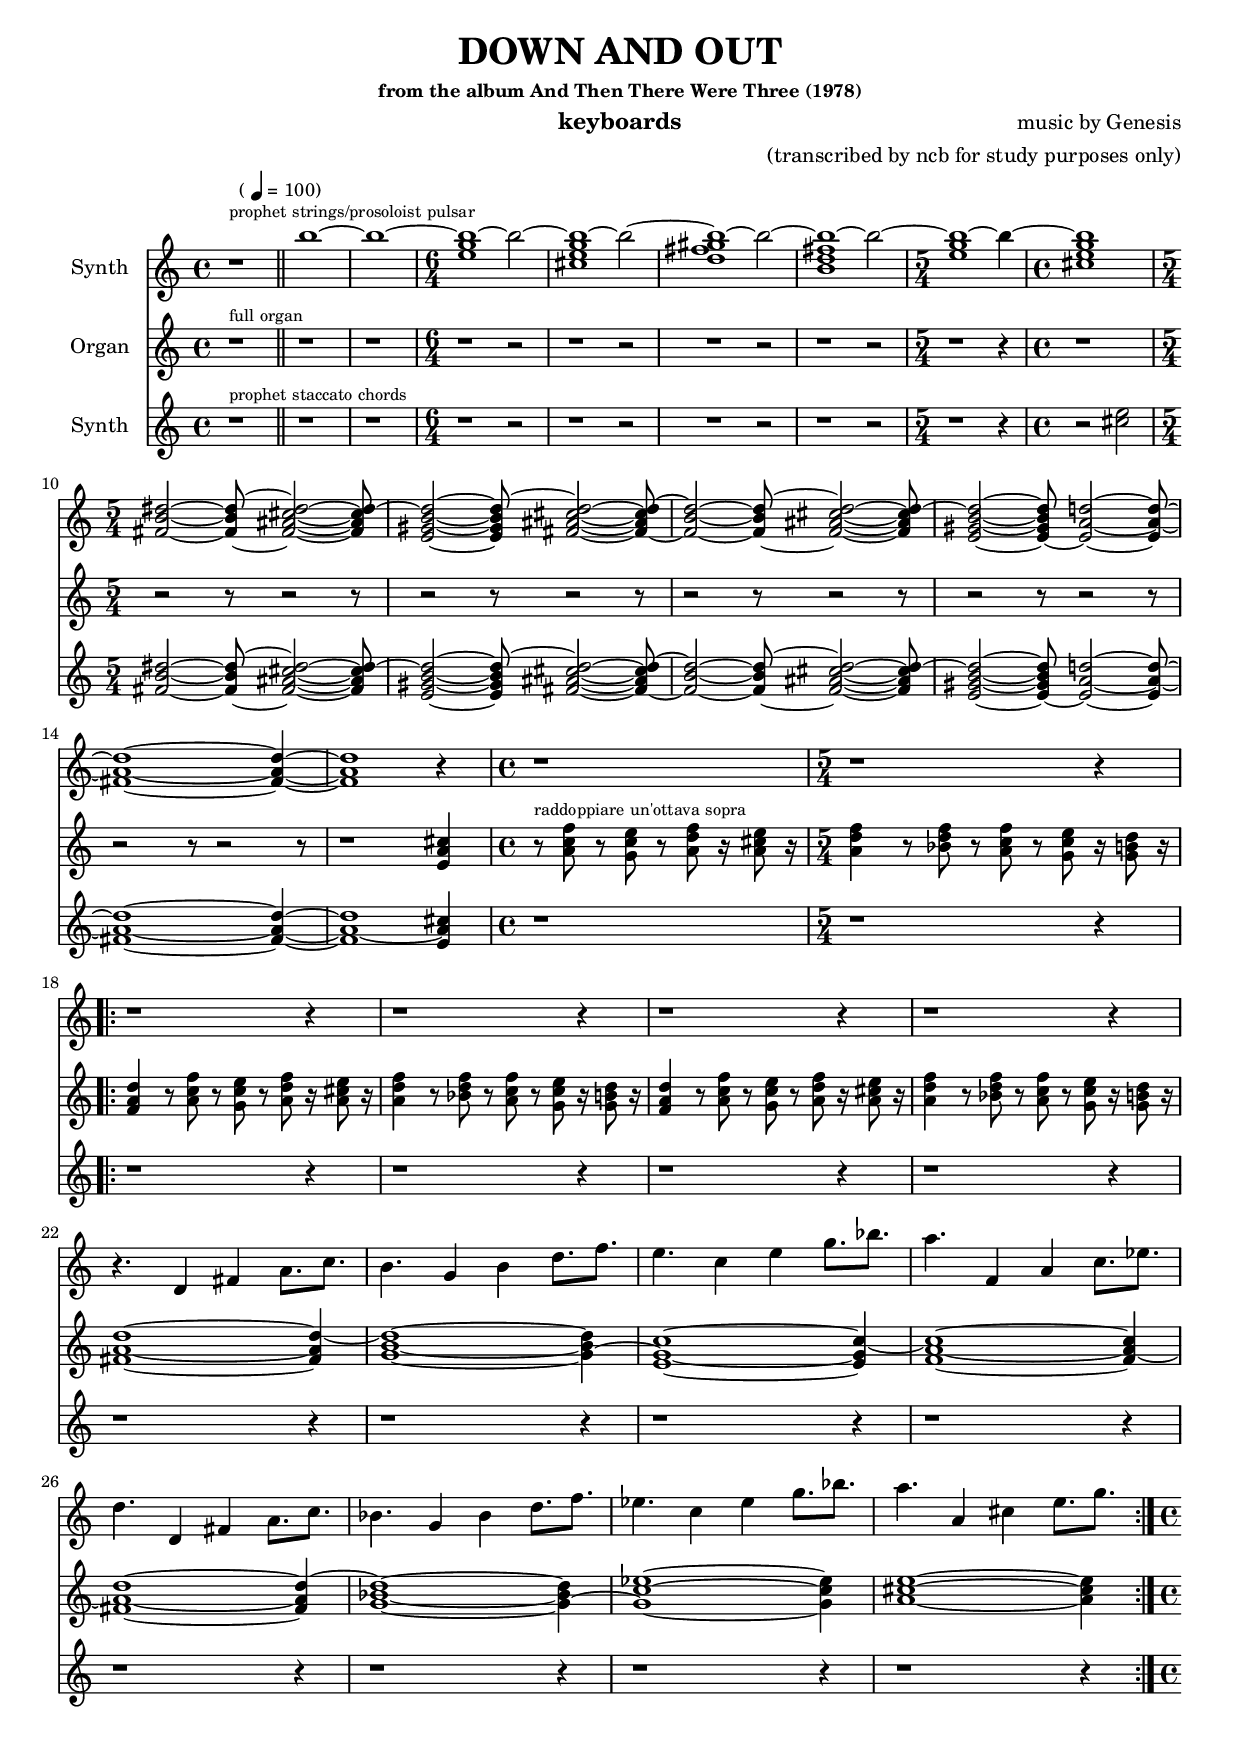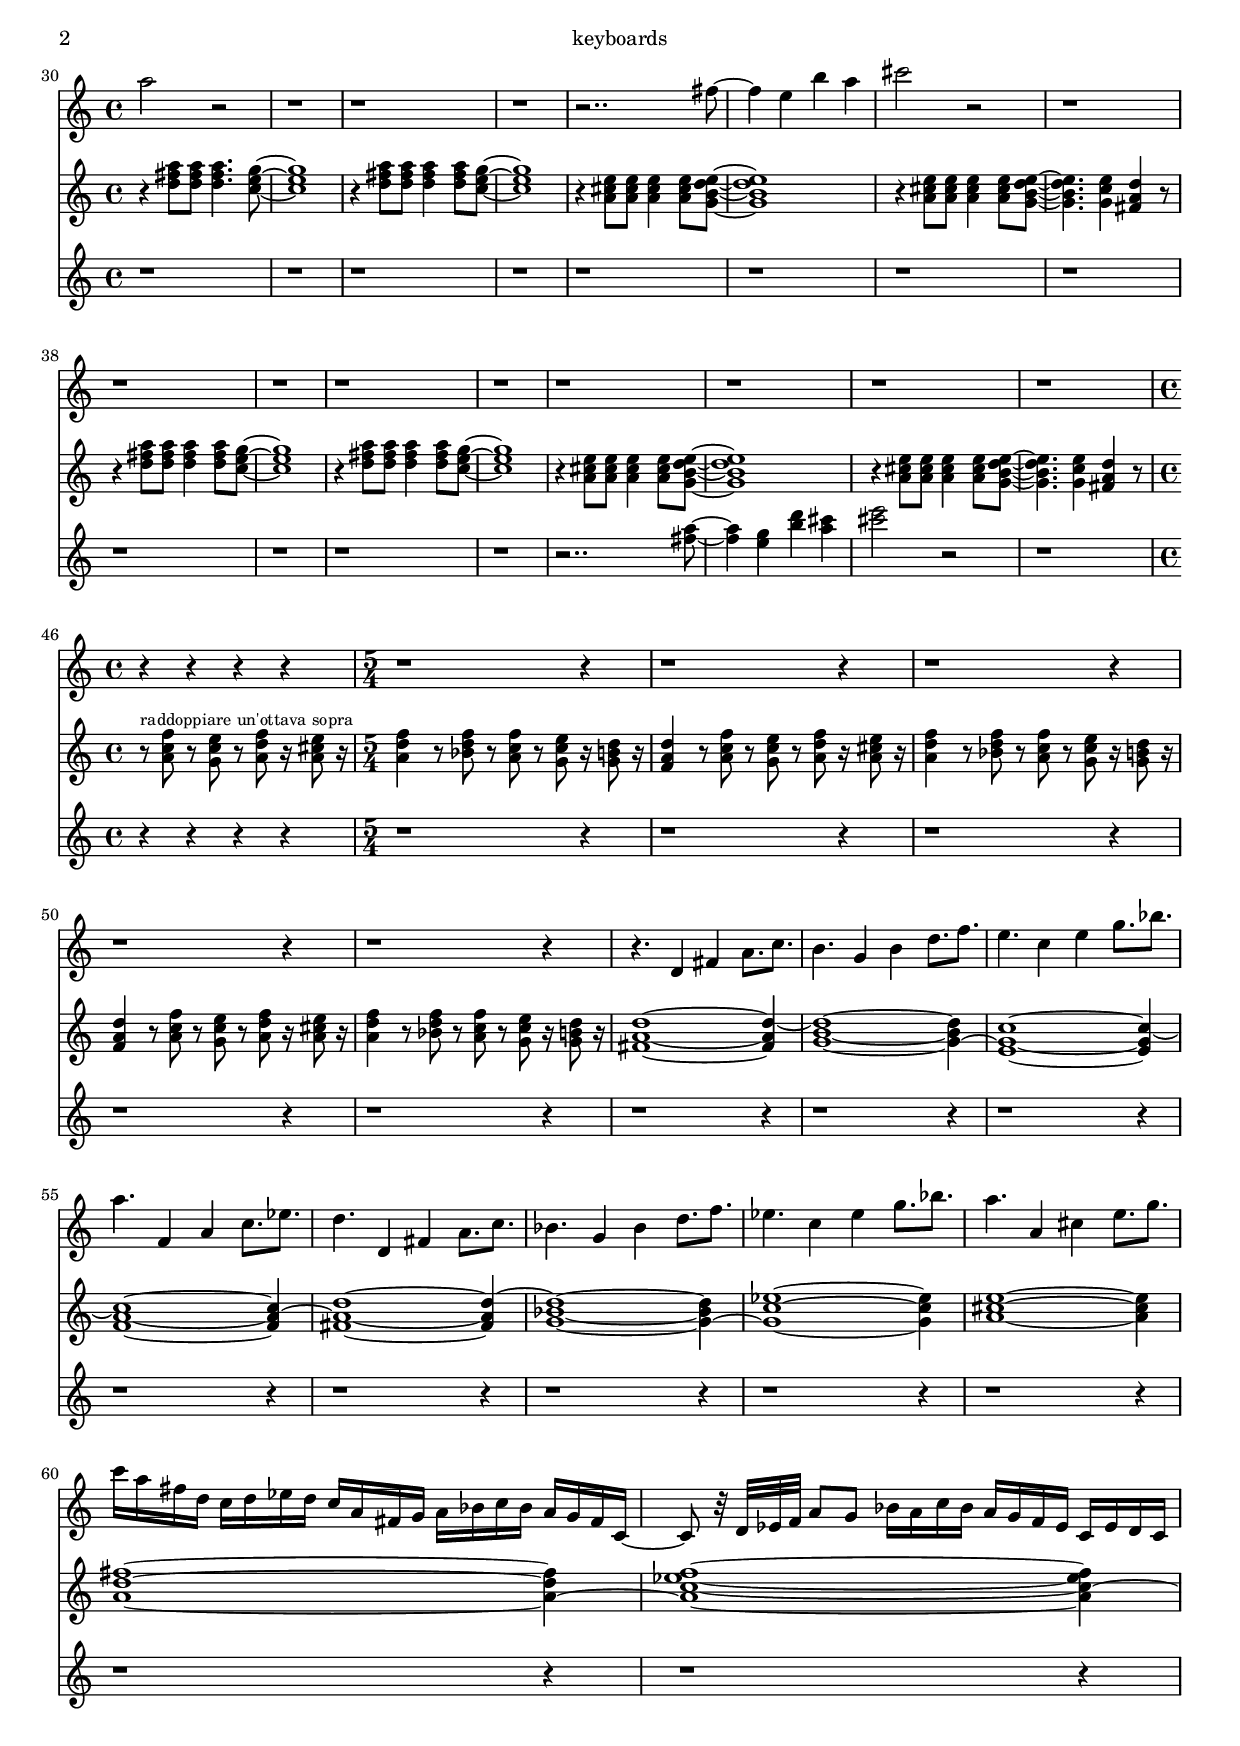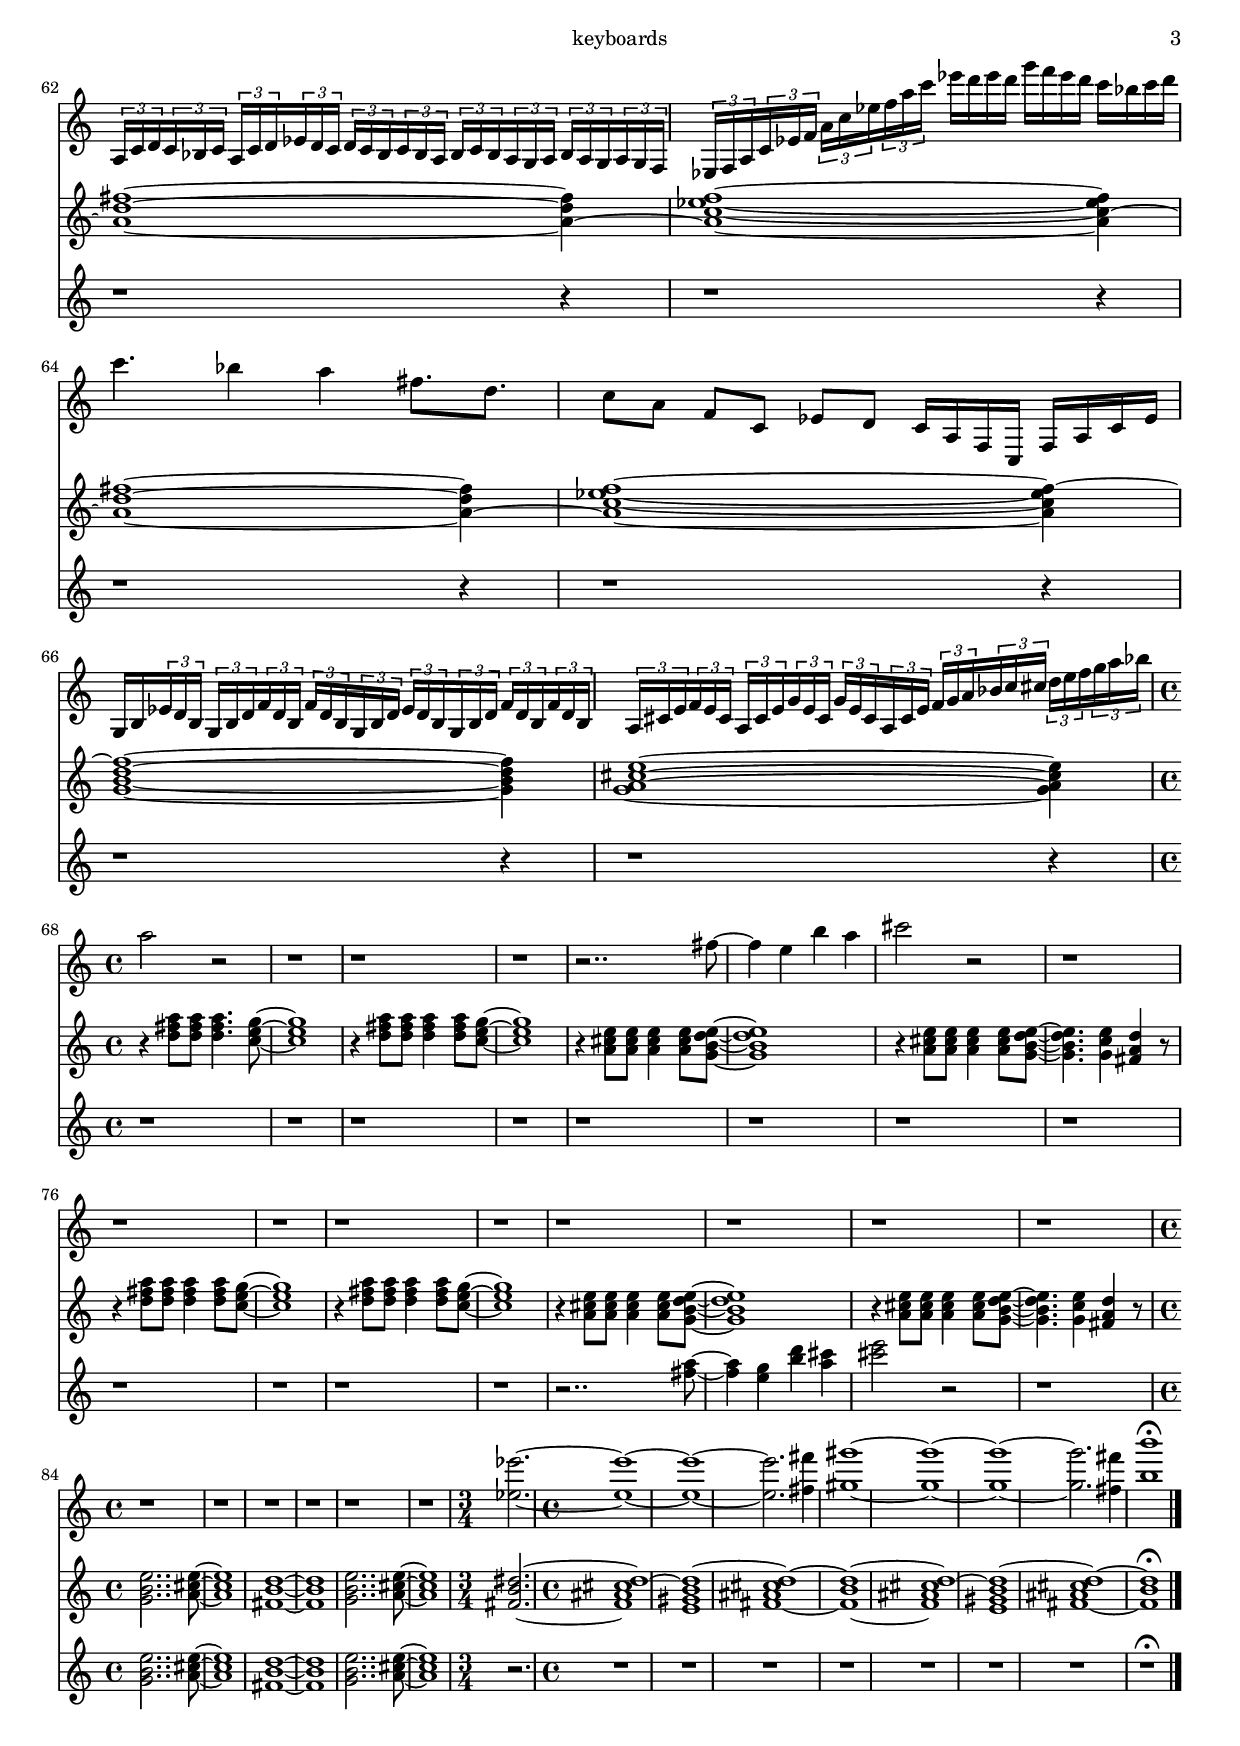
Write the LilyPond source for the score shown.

\version "2.12.3"
#(ly:set-option 'delete-intermediate-files #t)


% -----------------------------------------------------------------------------------------------------------------------
% -----------------------------------------------------------------------------------------------------------------------
%                                                      INTRO
% -----------------------------------------------------------------------------------------------------------------------
% -----------------------------------------------------------------------------------------------------------------------
synthStringIntro = \relative c''' {
               <b>1~
               <b>1~

  \time 6/4    <e, g b>1~          <b'>2~
               <cis, e g b>1~      <b'>2~
               <d, fis gis b>1~    <b'>2~
               <b, d fis b>1~      <b'>2~

  \time 5/4    <e, g b>1~          <b'>4~
  \time 4/4    <cis, e g b>1

  \break

  \time 5/4
  <fis, b dis>2~   <fis b dis>8~       <fis ais cis dis>2~  <fis ais cis dis>8~
  <e gis b dis>2~  <e gis b dis>8~     <fis ais cis dis>2~  <fis ais cis dis>8~

  <fis b dis>2~    <fis b dis>8~       <fis ais cis dis>2~  <fis ais cis dis>8~
  <e gis b dis>2~  <e gis b dis>8~     <e a d>2~            <e a d>8~
 
  <fis a d>1~       <fis a d>4~
  <fis a d>1		r4
}

synthArcIntro = \relative c''' {
               r1
               r1

  \time 6/4    r1                  r2
               r1                  r2
               r1                  r2
               r1                  r2

  \time 5/4    r1                  r4
  \time 4/4    r2 <cis, e>2

  \break

  \time 5/4
  <fis, b dis>2~   <fis b dis>8~       <fis ais cis dis>2~  <fis ais cis dis>8~
  <e gis b dis>2~  <e gis b dis>8~     <fis ais cis dis>2~  <fis ais cis dis>8~

  <fis b dis>2~    <fis b dis>8~       <fis ais cis dis>2~  <fis ais cis dis>8~
  <e gis b dis>2~  <e gis b dis>8~     <e a d>2~            <e a d>8~
 
  <fis a d>1~       <fis a d>4~
  <fis a d>1~		<e a cis>4
}

organIntro = \relative c' {
               r1
               r1

  \time 6/4    r1                  r2
               r1                  r2
               r1                  r2
               r1                  r2

  \time 5/4    r1                  r4
  \time 4/4    r1

  \break

  \time 5/4
  r2 r8 r2 r8
  r2 r8 r2 r8

  r2 r8 r2 r8
  r2 r8 r2 r8
 
  r2 r8 r2 r8
  r1 <e a cis>4
}

guitarIntro = \relative c' {
               r1
               r1

  \time 6/4    r1                  r2
               r1                  r2
               r1                  r2
               r1                  r2

  \time 5/4    r1                  r4
  \time 4/4    r1

  \break

  \time 5/4
  b16 b16 fis'16 fis16 		b,16 b16 b'16 b16		b,16 b16 fis'16 b,16		b16 b'8. 			b,8 r8
  b16 b16 fis'16 fis16 		b,16 b16 b'16 b16		b,16 b16 fis'16 b,16		b16 b'8. 			b,8 r8

  b16 b16 fis'16 fis16 		b,16 b16 b'16 b16		b,16 b16 fis'16 b,16		b16 b'8. 			b,8 r8
  b16 b16 fis'16 fis16 		b,16 b16 b'16 b16		b,16 b16 fis'16 b,16		b16 b'8. 			a,8 r8
 
  d16 d16 a'16 a16 			d,16 d16 d'16 d16		d,16 d16 a'16 d,16			d16 d'8. 			d,8 r8
  d16 d16 a'16 a16 			d,16 d16 d'16 d16		d,16 d16 a'16 d,16			d16 d'8. 			d,8 r8
}
% -----------------------------------------------------------------------------------------------------------------------
% -----------------------------------------------------------------------------------------------------------------------
%                                                      BRIDGE INTRO-TEMA
% -----------------------------------------------------------------------------------------------------------------------
% -----------------------------------------------------------------------------------------------------------------------
synthStringBridgeIntroTema = \relative c' {
  \time 4/4 r1
  \time 5/4 r1 r4
}

synthArcBridgeIntroTema = \relative c' {
  \time 4/4 r1
  \time 5/4 r1 r4
}

organBridgeIntroTema = \relative c'' {
  \time 4/4 r8 ^\markup { \tiny {raddoppiare un'ottava sopra} } <a c f>8 r8 <g c e>8 r8 <a d f>8 r16 <a cis e>8 r16
  \time 5/4 <a d f>4 r8 <bes d f>8 r8 <a c f>8 r8 <g c e>8 r16 <g b d>8 r16
}

guitarBridgeIntroTema = \relative c' {
  \time 4/4 d16 d16 a'16 a16 			d,16 d16 d'16 d16		d,16 d16 a'16 d,16			d16 d'8.
  \time 5/4 d,8 r8			d16 d16 a'16 a16 			d,16 d16 d'16 d16		d,16 d16 a'16 d,16			d16 d'8.
}
% -----------------------------------------------------------------------------------------------------------------------
% -----------------------------------------------------------------------------------------------------------------------
%                                                      TEMA A
% -----------------------------------------------------------------------------------------------------------------------
% -----------------------------------------------------------------------------------------------------------------------
synthTemaA = \relative c' {
  r1 r4
  r1 r4

  r1 r4
  r1 r4
}

organTemaA = \relative c' {
  <f a d>4 r8 <a c f>8 r8 <g c e>8 r8 <a d f>8 r16 <a cis e>8 r16
  <a d f>4 r8 <bes d f>8 r8 <a c f>8 r8 <g c e>8 r16 <g b d>8 r16
  
  <f a d>4 r8 <a c f>8 r8 <g c e>8 r8 <a d f>8 r16 <a cis e>8 r16
  <a d f>4 r8 <bes d f>8 r8 <a c f>8 r8 <g c e>8 r16 <g b d>8 r16
}

synthTemaAbis = \relative c' {
  \time 4/4
  r4 r4 r4 r4
  \time 5/4
  r1 r4

  r1 r4
  r1 r4

  r1 r4
  r1 r4
}

organTemaAbis = \relative c'' {
  \time 4/4
  r8 ^\markup { \tiny {raddoppiare un'ottava sopra} } <a c f>8 r8 <g c e>8 r8 <a d f>8 r16 <a cis e>8 r16
  \time 5/4
  <a d f>4 r8 <bes d f>8 r8 <a c f>8 r8 <g c e>8 r16 <g b d>8 r16
  
  <f a d>4 r8 <a c f>8 r8 <g c e>8 r8 <a d f>8 r16 <a cis e>8 r16
  <a d f>4 r8 <bes d f>8 r8 <a c f>8 r8 <g c e>8 r16 <g b d>8 r16

  <f a d>4 r8 <a c f>8 r8 <g c e>8 r8 <a d f>8 r16 <a cis e>8 r16
  <a d f>4 r8 <bes d f>8 r8 <a c f>8 r8 <g c e>8 r16 <g b d>8 r16
}

guitarTemaA = \relative c'' {
  d,8 r8			d16 d16 a'16 a16 			d,16 d16 d'16 d16		d,16 d16 a'16 d,16			d16 d'8.
  d,8 r8			d16 d16 a'16 a16 			d,16 d16 d'16 d16		d,16 d16 a'16 d,16			d16 d'8.

  d,8 r8			d16 d16 a'16 a16 			d,16 d16 d'16 d16		d,16 d16 a'16 d,16			d16 d'8.
  d,8 r8			d16 d16 a'16 a16 			d,16 d16 d'16 d16		d,16 d16 a'16 d,16			d16 d'8.
}
% -----------------------------------------------------------------------------------------------------------------------
% -----------------------------------------------------------------------------------------------------------------------
%                                                      TEMA B
% -----------------------------------------------------------------------------------------------------------------------
% -----------------------------------------------------------------------------------------------------------------------
synthTemaB = \relative c' {
  r1 r4
  r1 r4
  r1 r4
  r1 r4
  r1 r4
  r1 r4
  r1 r4
  r1 r4
}

synthSoloistTemaB = \relative c' {
  r4.   d4   fis4  a8.  c8.
  b4.   g4   b4    d8.  f8.
  e4.   c4   e4    g8.  bes8.
  a4.   f,4  a4    c8.  ees8.
  d4.   d,4  fis4  a8.  c8.
  bes4. g4   bes4  d8.  f8.
  ees4. c4   ees4  g8.  bes8.
  a4.   a,4  cis4  e8.  g8.
}

organTemaB = \relative c' {
  <fis a d>1~       <fis a d>4~
  <g b d>1~         <g b d>4~
  <e g c>1~         <e g c>4~
  <f a c>1~         <f a c>4~
  <fis a d>1~       <fis a d>4~
  <g bes d>1~       <g bes d>4~
  <g c ees>1~       <g c ees>4
  <a cis e>1~       <a cis e>4
}

guitarTemaB = \relative c' {
  d8 r8 d r d r d r d16 d16 r8
  d8 r8 d r d r d r d16 d16 r8
  d8 r8 d r d r d r d16 d16 r8
  d8 r8 d r d r d r d16 d16 r8
  d8 r8 d r d r d r d16 d16 r8
  d8 r8 d r d r d r d16 d16 r8
  d8 r8 d r d r d r d16 d16 r8
  d8 r8 d r d r d r d16 d16 r8
}
% -----------------------------------------------------------------------------------------------------------------------
% -----------------------------------------------------------------------------------------------------------------------
%                                                      TEMA C
% -----------------------------------------------------------------------------------------------------------------------
% -----------------------------------------------------------------------------------------------------------------------
synthTemaC = \relative c'' {
  \time 4/4
  a'2 r2   r1  r1  r1
  r2.. fis8~
  fis4 e4 b'4 a4
  cis2 r2
  r1

  r1  r1  r1  r1
  r1  r1  r1  r1
}
synthArcTemaC = \relative c'' {
  \time 4/4
  r1  r1  r1  r1
  r1  r1  r1  r1

  r1  r1  r1  r1
  r2.. <fis a>8~
  <fis a>4 <e g>4 <b' d>4 <a cis>4
  <cis e>2 r2
  r1
}

organTemaC = \relative c'' {
  \time 4/4
  r4           <d fis a>8 <d fis a>8      <d fis a>4.  <c e g>8~
  <c e g>1
  r4           <d fis a>8 <d fis a>8      <d fis a>4 <d fis a>8  <c e g>8~
  <c e g>1
  r4           <a cis e>8 <a cis e>8      <a cis e>4 <a cis e>8  <g b d e>8~
  <g b d e>1
  r4           <a cis e>8 <a cis e>8      <a cis e>4 <a cis e>8  <g b d e>8~
  <g b d e>4.                             <g c e>4   <fis a d>4  r8


  r4           <d' fis a>8 <d fis a>8      <d fis a>4 <d fis a>8 <c e g>8~
  <c e g>1
  r4           <d fis a>8 <d fis a>8      <d fis a>4 <d fis a>8  <c e g>8~
  <c e g>1
  r4           <a cis e>8 <a cis e>8      <a cis e>4 <a cis e>8  <g b d e>8~
  <g b d e>1
  r4           <a cis e>8 <a cis e>8      <a cis e>4 <a cis e>8  <g b d e>8~
  <g b d e>4.                             <g c e>4   <fis a d>4  r8
}
% -----------------------------------------------------------------------------------------------------------------------
% -----------------------------------------------------------------------------------------------------------------------
%                                                      SOLO
% -----------------------------------------------------------------------------------------------------------------------
% -----------------------------------------------------------------------------------------------------------------------
synthSolo = \relative c' {
  r1 r4
  r1 r4

  r1 r4
  r1 r4

  r1 r4
  r1 r4

  r1 r4
  r1 r4
}

synthSoloistSolo = \relative c''' {
  c16 a fis d			c d ees d			c a fis  g			a bes c bes			a g fis c~
  c8    r32 d ees f     a8  g8				bes16 a c bes		a g f ees			c ees d c

  \tuplet 3/2 {a16 c d} \tuplet 3/2 {c bes c} \tuplet 3/2 {a c d}  \tuplet 3/2 {ees d c} \tuplet 3/2 {d c bes}
      \tuplet 3/2 {c bes a}  \tuplet 3/2 {bes c bes}  \tuplet 3/2 {a g a}  \tuplet 3/2 {bes a g} \tuplet 3/2 {a g f}

  \tuplet 3/2 {ees16 f a} \tuplet 3/2 {c ees f} \tuplet 3/2 {a c ees } \tuplet 3/2 {f a c}  ees16 d ees d	g f ees d	c bes c d

  c4. 					bes4 			a4 				  fis8. 			d8.
  c8 a 					f c 				ees d				c16 a f c			f a c ees

  g, b \tuplet 3/2 {ees16 d b}       \tuplet 3/2 {g b d}  \tuplet 3/2 {f d b}  \tuplet 3/2 {f' d b} 
      \tuplet 3/2 {g b d}  \tuplet 3/2 {ees d b}  \tuplet 3/2 {g b d}  \tuplet 3/2 {f d b}  \tuplet 3/2 {f' d b}

  \tuplet 3/2 {a cis e} \tuplet 3/2 {f e  cis} \tuplet 3/2 {a cis e} \tuplet 3/2 {g e cis} \tuplet 3/2 {g' e cis}
      \tuplet 3/2 {a cis e}  \tuplet 3/2 {f g a}   \tuplet 3/2 {bes c cis} \tuplet 3/2 {d e f} \tuplet 3/2 {g a bes}
}

organSolo = \relative c'' {
  <a d fis>1~       <a d fis>4~
  <a c ees f>1~     <a c ees f>4~

  <a d fis>1~       <a d fis>4~
  <a c ees f>1~     <a c ees f>4~

  <a d fis>1~       <a d fis>4~
  <a c ees f>1~     <a c ees f>4~

  <g b d f>1~       <g b d f>4
  <g a cis e>1~     <g a cis e>4
}
% -----------------------------------------------------------------------------------------------------------------------
% -----------------------------------------------------------------------------------------------------------------------
%                                                      CODA
% -----------------------------------------------------------------------------------------------------------------------
% -----------------------------------------------------------------------------------------------------------------------
synthCoda = \relative c' {
  \time 4/4
  r1
  r1
  r1
  r1

  r1
  r1
}

synthArcCoda = \relative c' {
  \time 4/4
  <g' b e>2..    <a cis e>8~
  <a cis e>1
  <fis b d>1~
  <fis b d>1

  <g b e>2..    <a cis e>8~
  <a cis e>1
}

organCoda = \relative c' {
  \time 4/4
  <g' b e>2..    <a cis e>8~
  <a cis e>1
  <fis b d>1~
  <fis b d>1

  <g b e>2..    <a cis e>8~
  <a cis e>1
}
% -----------------------------------------------------------------------------------------------------------------------
% -----------------------------------------------------------------------------------------------------------------------
%                                                      FINALE
% -----------------------------------------------------------------------------------------------------------------------
% -----------------------------------------------------------------------------------------------------------------------
synthFinale = \relative c' {
  \time 3/4
  <ees' ees'>2.~
  \time 4/4
  <ees ees'>1~
  <ees ees'>1~
  <ees ees'>2.   <fis fis'>4

  <gis gis'>1~
  <gis gis'>1~
  <gis gis'>1~
  <gis gis'>2.   <fis fis'>4

  <b b'>1 \fermata
}

synthArcFinale = \relative c' {
  \time 3/4
  r2.
  \time 4/4
  r1 r1 r1 
  r1 r1 r1 r1
  r1 \fermata
}

organFinale = \relative c' {
  \time 3/4
  <fis b dis>2.~
  \time 4/4
  <fis ais cis dis>1~
  <e gis b dis>1~
  <fis ais cis dis>1~

  <fis b dis>1~
  <fis ais cis dis>1~
  <e gis b dis>1~
  <fis ais cis dis>1~

  <fis b dis>1 \fermata
}
% -----------------------------------------------------------------------------------------------------------------------
% -----------------------------------------------------------------------------------------------------------------------
%                                                      BUILD ALL
% -----------------------------------------------------------------------------------------------------------------------
% -----------------------------------------------------------------------------------------------------------------------

guitarPart = {
    \clef violin

    % INTRO
    \time 4/4 r1 ^\markup { \tiny {prophet strings/prosoloist pulsar} }
    \bar "||"
    \guitarIntro

    % BRIDGE INTRO-TEMA
	\guitarBridgeIntroTema
	\break

    % TEMA A + B
	\repeat volta 2 {
	    \guitarTemaA
	    \break
	    \guitarTemaB
	}
	\break

    % TEMA C
%	\synthTemaC
	\break

	% TEMA A + B
%	\synthTemaAbis
%	\synthSoloistTemaB
	\break

    % SOLO
%	\synthSoloistSolo
	\break

    % TEMA C
%	\synthTemaC
	\break

	% CODA
%	\synthCoda

    % FINALE
%	\synthFinale


    \bar "|."
}

synthOnePart = {
    \clef violin

    % INTRO
    \time 4/4 r1 ^\markup { \tiny {prophet strings/prosoloist pulsar} }
    \bar "||"
    \synthStringIntro

    % BRIDGE INTRO-TEMA
	\synthStringBridgeIntroTema
	\break

    % TEMA A + B
	\repeat volta 2 {
	    \synthTemaA
	    \break
	    \synthSoloistTemaB
	}
	\break

    % TEMA C
	\synthTemaC
	\break

	% TEMA A + B
	\synthTemaAbis
	\synthSoloistTemaB
	\break

    % SOLO
	\synthSoloistSolo
	\break

    % TEMA C
	\synthTemaC
	\break

	% CODA
	\synthCoda

    % FINALE
	\synthFinale


    \bar "|."
}

synthTwoPart = {
    \clef violin

    % INTRO
    \time 4/4 r1 ^\markup { \tiny {prophet staccato chords} }
    \bar "||"
    \synthArcIntro

	% BRIDGE INTRO-TEMA
	\synthArcBridgeIntroTema
    \break

    % TEMA A + B
	\repeat volta 2 {
	    \synthTemaA
	    \break
	    \synthTemaB
	}
	\break

    % TEMA C
	\synthArcTemaC
	\break

	% TEMA A + B
	\synthTemaAbis
	\synthTemaB
	\break

    % SOLO
	\synthSolo
	\break

    % TEMA C
	\synthArcTemaC
	\break

	% CODA
	\synthArcCoda

    % FINALE
	\synthArcFinale


    \bar "|."
}

organPart = {
    \clef violin

    % INTRO
    \time 4/4 r1 ^\markup { \tiny {full organ} }
    \bar "||"
	\organIntro

	% BRIDGE INTRO-TEMA
	\organBridgeIntroTema
    \break

	% TEMA A + B
	\repeat volta 2 {
	    \organTemaA
	    \break
	    \organTemaB
	}
	\break

    % TEMA C
	\organTemaC
	\break

	% TEMA A + B
	\organTemaAbis
	\organTemaB
	\break

    % SOLO
	\organSolo
	\break

    % TEMA C
	\organTemaC
	\break

	% CODA
	\organCoda

    % FINALE
	\organFinale


    \bar "|."
}



#(set-global-staff-size 18)


\book {

    \header {
        title       = \markup {\larger "DOWN AND OUT"}
        subtitle    = ""
        subsubtitle = "from the album And Then There Were Three (1978)"
        instrument  = "keyboards"
        composer    = "music by Genesis"
        arranger    = "(transcribed by ncb for study purposes only)"
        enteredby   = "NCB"
        piece       = \markup { \bold "                             " \smaller { (\note #"4"#1 = 100) } }
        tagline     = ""
    }


    \score {
    <<
%	    \new Staff = "Synth" \with { midiInstrument = #"overdriven guitar" }
%        <<
%            \set Staff.instrumentName = \markup { "Guitar" }
%            \guitarPart
%        >>
        \new Staff = "Synth" \with { midiInstrument = #"lead 2 (sawtooth)" } %% string ensemble 1" }
        <<
            \set Staff.instrumentName = \markup { "Synth" }
            \synthOnePart
        >>
        \new Staff = "Organ" \with { midiInstrument = #"rock organ" }
        <<
            \set Staff.instrumentName = \markup { "Organ" }
            \organPart
        >>
        \new Staff = "Synth" \with { midiInstrument = #"synthstrings 1" }
        <<
            \set Staff.instrumentName = \markup { "Synth" }
            \synthTwoPart
        >>
    >>
    \layout { \context { \override VerticalAlignment #'forced-distance = #8 } }
    \midi { \context { \Score tempoWholesPerMinute = #(ly:make-moment 100 4) } }
    }

}
